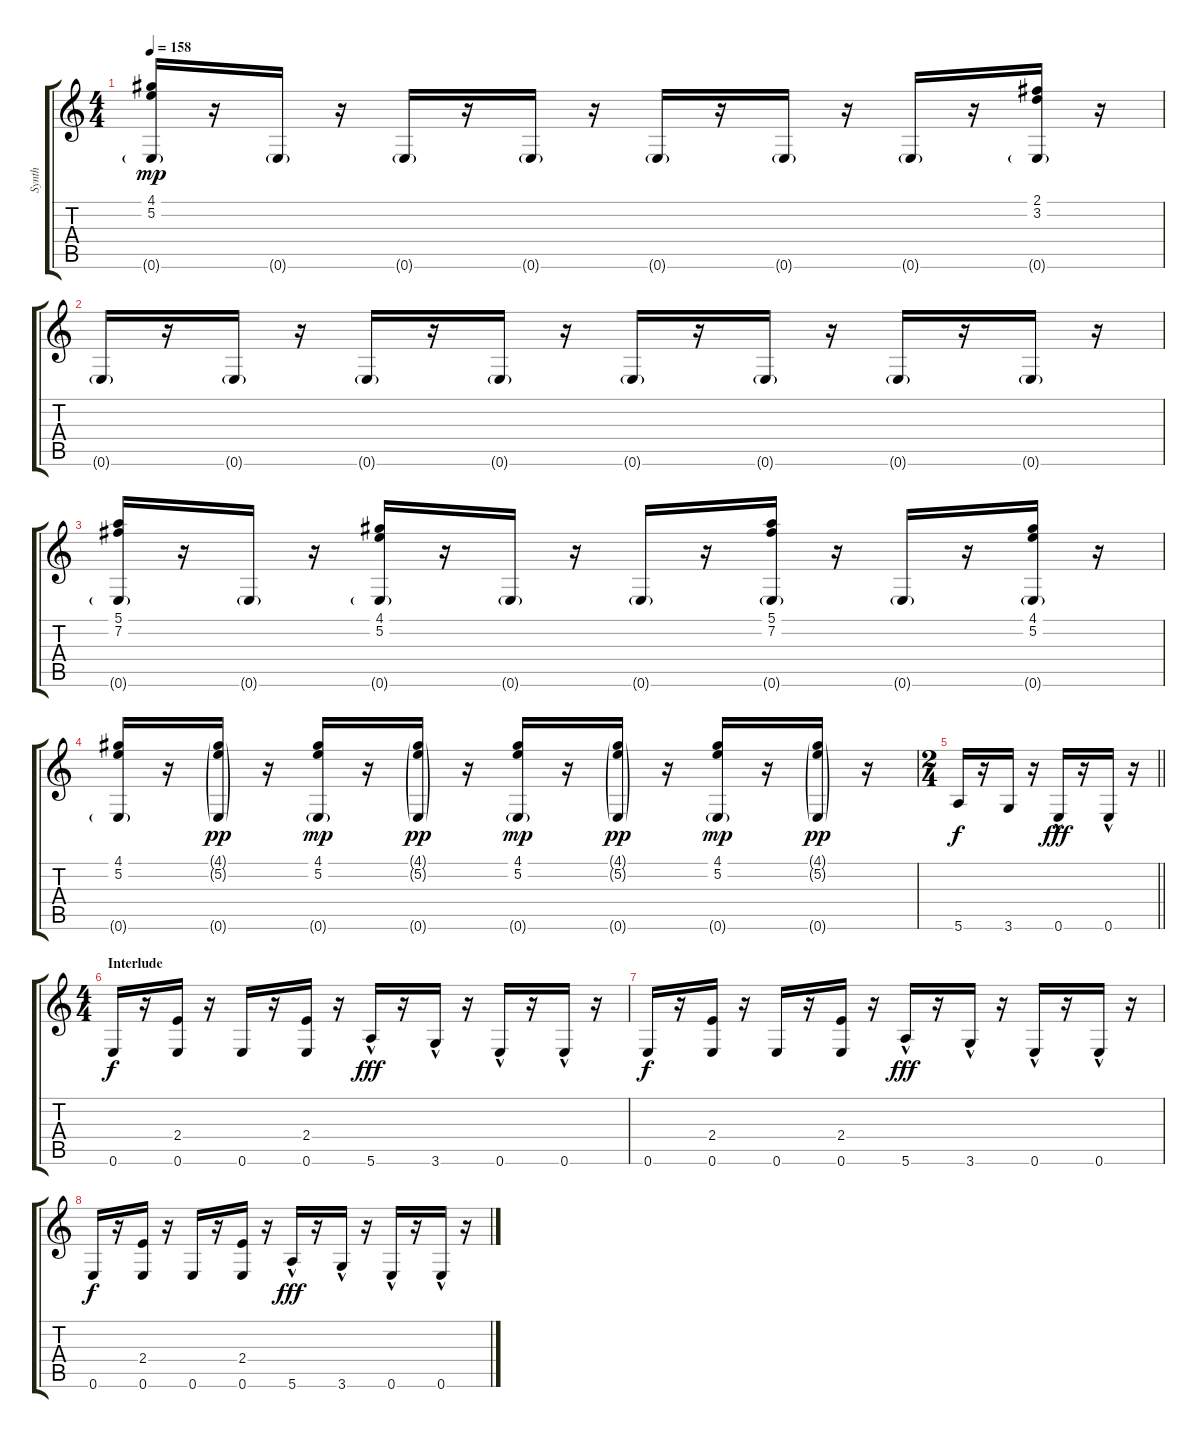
\track ("Synth" "Synth") {instrument synthbass1}
\staff {score tabs}
\tuning (E4 B3 G3 D3 A2 E2) {hide}
\ts (4 4)
\tempo 158
\clef g2
\ks c
(4.1 5.2 0.6{g}).16{dy mp} r.16 0.6{g}.16 r.16 0.6{g}.16 r.16 0.6{g}.16 r.16 0.6{g}.16 r.16 0.6{g}.16 r.16 0.6{g}.16 r.16 (2.1 3.2 0.6{g}).16 r.16 |
0.6{g}.16 r.16 0.6{g}.16 r.16 0.6{g}.16 r.16 0.6{g}.16 r.16 0.6{g}.16 r.16 0.6{g}.16 r.16 0.6{g}.16 r.16 0.6{g}.16 r.16 |
(5.1 7.2 0.6{g}).16 r.16 0.6{g}.16 r.16 (4.1 5.2 0.6{g}).16 r.16 0.6{g}.16 r.16 0.6{g}.16 r.16 (5.1 7.2 0.6{g}).16 r.16 0.6{g}.16 r.16 (4.1 5.2 0.6{g}).16 r.16 |
(4.1 5.2 0.6{g}).16 r.16 (4.1{g} 5.2{g} 0.6{g}).16{dy pp} r.16 (4.1 5.2 0.6{g}).16{dy mp} r.16 (4.1{g} 5.2{g} 0.6{g}).16{dy pp} r.16 (4.1 5.2 0.6{g}).16{dy mp} r.16 (4.1{g} 5.2{g} 0.6{g}).16{dy pp} r.16 (4.1 5.2 0.6{g}).16{dy mp} r.16 (4.1{g} 5.2{g} 0.6{g}).16{dy pp} r.16 |
\ts (2 4)
\barLineRight lightlight
5.6.16{dy f} r.16 3.6.16 r.16 0.6{hac}.16{dy fff} r.16 0.6{hac}.16 r.16 |
\ts (4 4)
\section ("" "Interlude")
0.6.16{dy f} r.16 (2.4 0.6).16 r.16 0.6.16 r.16 (2.4 0.6).16 r.16 5.6{hac}.16{dy fff} r.16 3.6{hac}.16 r.16 0.6{hac}.16 r.16 0.6{hac}.16 r.16 |
0.6.16{dy f} r.16 (2.4 0.6).16 r.16 0.6.16 r.16 (2.4 0.6).16 r.16 5.6{hac}.16{dy fff} r.16 3.6{hac}.16 r.16 0.6{hac}.16 r.16 0.6{hac}.16 r.16 |
0.6.16{dy f} r.16 (2.4 0.6).16 r.16 0.6.16 r.16 (2.4 0.6).16 r.16 5.6{hac}.16{dy fff} r.16 3.6{hac}.16 r.16 0.6{hac}.16 r.16 0.6{hac}.16 r.16
